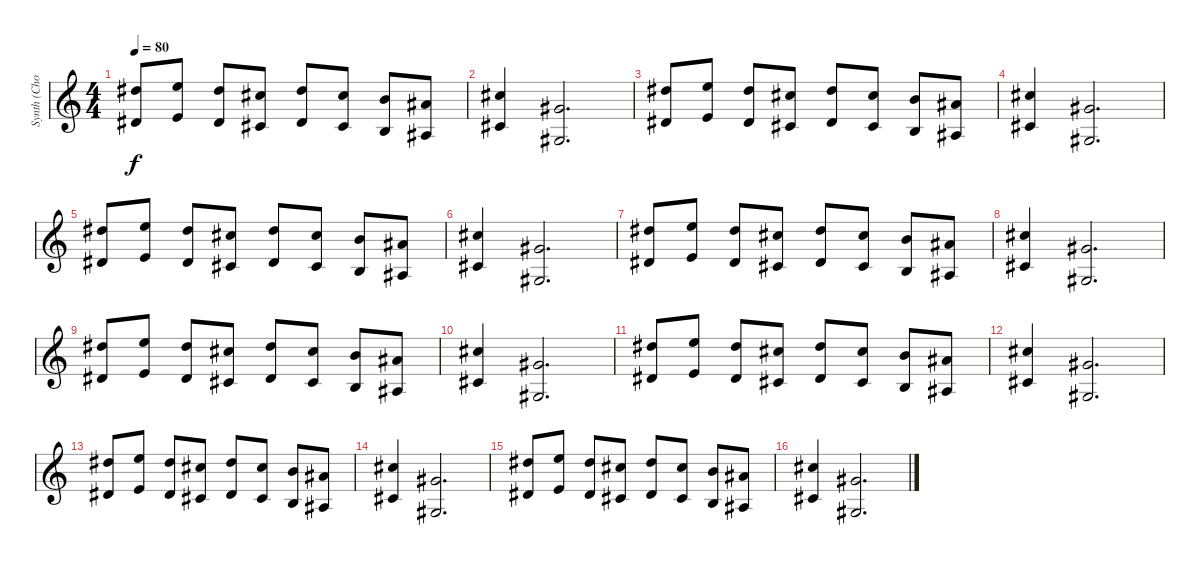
\track ("Synth (Choir Aahs)" "Synth (Cho") {instrument choiraahs}
\staff {score}
\tuning (Eb4 Bb3 Gb3 Db3 Ab2 Eb2) {hide}
\ts (4 4)
\tempo 80
\clef g2
\ks c
(12.1 9.3).8{dy f} (13.1 10.3).8 (12.1 9.3).8 (10.1 7.3).8 (12.1 9.3).8 (10.1 7.3).8 (8.1 5.3).8 (7.1 4.3).8 |
(10.1 7.3).4 (10.2 7.4).2{d} |
(12.1 9.3).8 (13.1 10.3).8 (12.1 9.3).8 (10.1 7.3).8 (12.1 9.3).8 (10.1 7.3).8 (8.1 5.3).8 (7.1 4.3).8 |
(10.1 7.3).4 (10.2 7.4).2{d} |
(12.1 9.3).8 (13.1 10.3).8 (12.1 9.3).8 (10.1 7.3).8 (12.1 9.3).8 (10.1 7.3).8 (8.1 5.3).8 (7.1 4.3).8 |
(10.1 7.3).4 (10.2 7.4).2{d} |
(12.1 9.3).8 (13.1 10.3).8 (12.1 9.3).8 (10.1 7.3).8 (12.1 9.3).8 (10.1 7.3).8 (8.1 5.3).8 (7.1 4.3).8 |
(10.1 7.3).4 (10.2 7.4).2{d} |
(12.1 9.3).8 (13.1 10.3).8 (12.1 9.3).8 (10.1 7.3).8 (12.1 9.3).8 (10.1 7.3).8 (8.1 5.3).8 (7.1 4.3).8 |
(10.1 7.3).4 (10.2 7.4).2{d} |
(12.1 9.3).8 (13.1 10.3).8 (12.1 9.3).8 (10.1 7.3).8 (12.1 9.3).8 (10.1 7.3).8 (8.1 5.3).8 (7.1 4.3).8 |
(10.1 7.3).4 (10.2 7.4).2{d} |
(12.1 9.3).8 (13.1 10.3).8 (12.1 9.3).8 (10.1 7.3).8 (12.1 9.3).8 (10.1 7.3).8 (8.1 5.3).8 (7.1 4.3).8 |
(10.1 7.3).4 (10.2 7.4).2{d} |
(12.1 9.3).8 (13.1 10.3).8 (12.1 9.3).8 (10.1 7.3).8 (12.1 9.3).8 (10.1 7.3).8 (8.1 5.3).8 (7.1 4.3).8 |
(10.1 7.3).4 (10.2 7.4).2{d}
